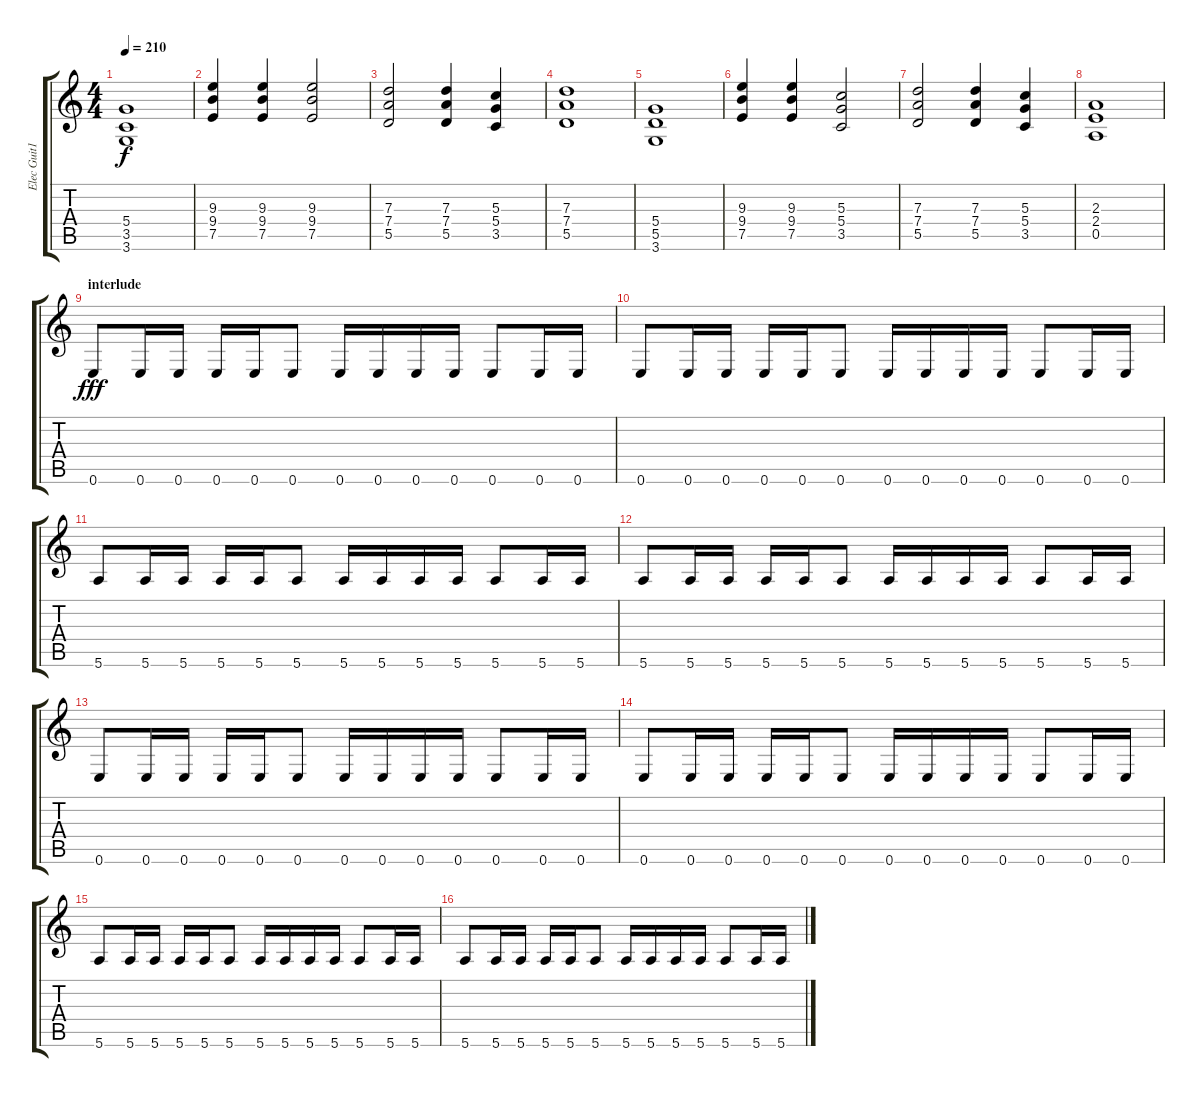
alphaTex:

\track ("Elec Guit1" "Elec Guit1") {instrument overdrivenguitar}
\staff {score tabs}
\tuning (E4 B3 G3 D3 A2 E2) {hide}
\ts (4 4)
\tempo 210
\clef g2
\ks c
(5.4 3.5 3.6).1{dy f} |
(9.3 9.4 7.5).4 (9.3 9.4 7.5).4 (9.3 9.4 7.5).2 |
(7.3 7.4 5.5).2 (7.3 7.4 5.5).4 (5.3 5.4 3.5).4 |
(7.3 7.4 5.5).1 |
(5.4 5.5 3.6).1 |
(9.3 9.4 7.5).4 (9.3 9.4 7.5).4 (5.3 5.4 3.5).2 |
(7.3 7.4 5.5).2 (7.3 7.4 5.5).4 (5.3 5.4 3.5).4 |
(2.3 2.4 0.5).1 |
\section ("" "interlude")
0.6.8{dy fff} 0.6.16 0.6.16 0.6.16 0.6.16 0.6.8 0.6.16 0.6.16 0.6.16 0.6.16 0.6.8 0.6.16 0.6.16 |
0.6.8 0.6.16 0.6.16 0.6.16 0.6.16 0.6.8 0.6.16 0.6.16 0.6.16 0.6.16 0.6.8 0.6.16 0.6.16 |
5.6.8 5.6.16 5.6.16 5.6.16 5.6.16 5.6.8 5.6.16 5.6.16 5.6.16 5.6.16 5.6.8 5.6.16 5.6.16 |
5.6.8 5.6.16 5.6.16 5.6.16 5.6.16 5.6.8 5.6.16 5.6.16 5.6.16 5.6.16 5.6.8 5.6.16 5.6.16 |
0.6.8 0.6.16 0.6.16 0.6.16 0.6.16 0.6.8 0.6.16 0.6.16 0.6.16 0.6.16 0.6.8 0.6.16 0.6.16 |
0.6.8 0.6.16 0.6.16 0.6.16 0.6.16 0.6.8 0.6.16 0.6.16 0.6.16 0.6.16 0.6.8 0.6.16 0.6.16 |
5.6.8 5.6.16 5.6.16 5.6.16 5.6.16 5.6.8 5.6.16 5.6.16 5.6.16 5.6.16 5.6.8 5.6.16 5.6.16 |
5.6.8 5.6.16 5.6.16 5.6.16 5.6.16 5.6.8 5.6.16 5.6.16 5.6.16 5.6.16 5.6.8 5.6.16 5.6.16
